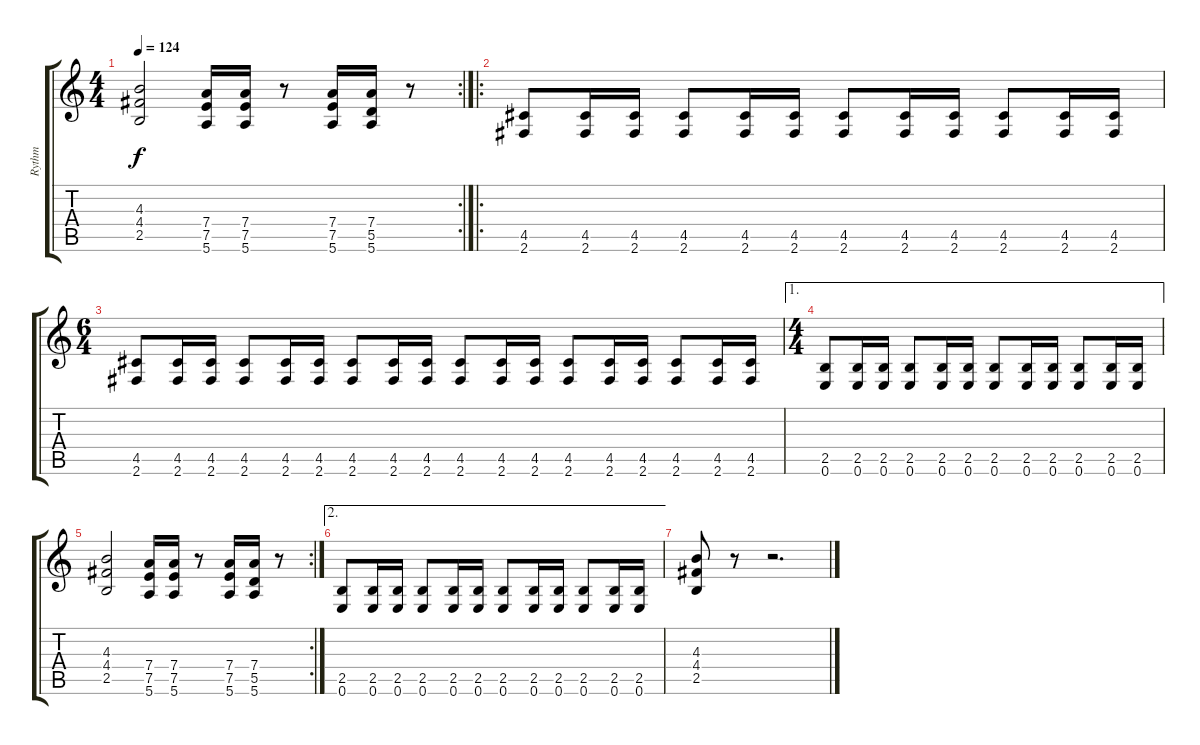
\track ("Rythm" "Rythm") {instrument distortionguitar}
\staff {score tabs}
\tuning (E4 B3 G3 D3 A2 E2) {hide}
\rc 2
\ts (4 4)
\tempo 124
\clef g2
\ks c
(4.3 4.4 2.5).2{dy f} (7.4 7.5 5.6).16 (7.4 7.5 5.6).16 r.8 (7.4 7.5 5.6).16 (7.4 5.5 5.6).16 r.8 |
\ro
(4.5 2.6).8 (4.5 2.6).16 (4.5 2.6).16 (4.5 2.6).8 (4.5 2.6).16 (4.5 2.6).16 (4.5 2.6).8 (4.5 2.6).16 (4.5 2.6).16 (4.5 2.6).8 (4.5 2.6).16 (4.5 2.6).16 |
\ts (6 4)
(4.5 2.6).8 (4.5 2.6).16 (4.5 2.6).16 (4.5 2.6).8 (4.5 2.6).16 (4.5 2.6).16 (4.5 2.6).8 (4.5 2.6).16 (4.5 2.6).16 (4.5 2.6).8 (4.5 2.6).16 (4.5 2.6).16 (4.5 2.6).8 (4.5 2.6).16 (4.5 2.6).16 (4.5 2.6).8 (4.5 2.6).16 (4.5 2.6).16 |
\ae 1
\ts (4 4)
(2.5 0.6).8 (2.5 0.6).16 (2.5 0.6).16 (2.5 0.6).8 (2.5 0.6).16 (2.5 0.6).16 (2.5 0.6).8 (2.5 0.6).16 (2.5 0.6).16 (2.5 0.6).8 (2.5 0.6).16 (2.5 0.6).16 |
\rc 2
(4.3 4.4 2.5).2 (7.4 7.5 5.6).16 (7.4 7.5 5.6).16 r.8 (7.4 7.5 5.6).16 (7.4 5.5 5.6).16 r.8 |
\ae 2
(2.5 0.6).8 (2.5 0.6).16 (2.5 0.6).16 (2.5 0.6).8 (2.5 0.6).16 (2.5 0.6).16 (2.5 0.6).8 (2.5 0.6).16 (2.5 0.6).16 (2.5 0.6).8 (2.5 0.6).16 (2.5 0.6).16 |
(4.3 4.4 2.5).8 r.8 r.2{d}
